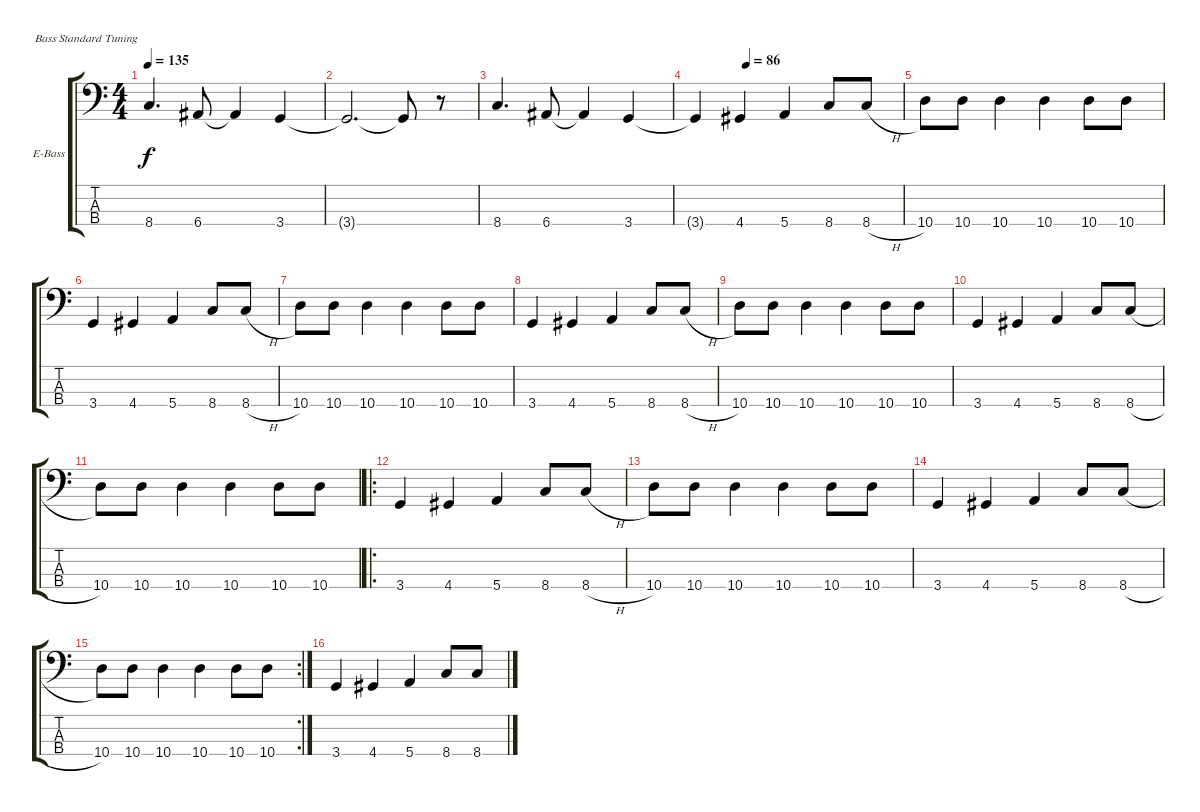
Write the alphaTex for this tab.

\bracketExtendMode groupsimilarinstruments
\firstSystemTrackNameOrientation horizontal
\otherSystemsTrackNameOrientation horizontal
\track ("Geezer Butler" "E-Bass") {instrument electricbassfinger}
\staff {score tabs}
\tuning (G2 D2 A1 E1)
\ts (4 4)
\tempo 135
\clef f4
\ks c
8.4.4{d dy f} 6.4.8 6.4{t}.4 3.4.4 |
3.4{t}.2{d} 3.4{t}.8 r.8 |
8.4.4{d} 6.4.8 6.4{t}.4 3.4.4 |
\tempo (86 0.25)
3.4{t}.4 4.4.4 5.4.4 8.4.8 8.4{h}.8 |
10.4.8 10.4.8 10.4.4 10.4.4 10.4.8 10.4.8 |
3.4.4 4.4.4 5.4.4 8.4.8 8.4{h}.8 |
10.4.8 10.4.8 10.4.4 10.4.4 10.4.8 10.4.8 |
3.4.4 4.4.4 5.4.4 8.4.8 8.4{h}.8 |
10.4.8 10.4.8 10.4.4 10.4.4 10.4.8 10.4.8 |
3.4.4 4.4.4 5.4.4 8.4.8 8.4{h}.8 |
10.4.8 10.4.8 10.4.4 10.4.4 10.4.8 10.4.8 |
\ro
3.4.4 4.4.4 5.4.4 8.4.8 8.4{h}.8 |
10.4.8 10.4.8 10.4.4 10.4.4 10.4.8 10.4.8 |
3.4.4 4.4.4 5.4.4 8.4.8 8.4{h}.8 |
\rc 2
10.4.8 10.4.8 10.4.4 10.4.4 10.4.8 10.4.8 |
3.4.4 4.4.4 5.4.4 8.4.8 8.4{h}.8
